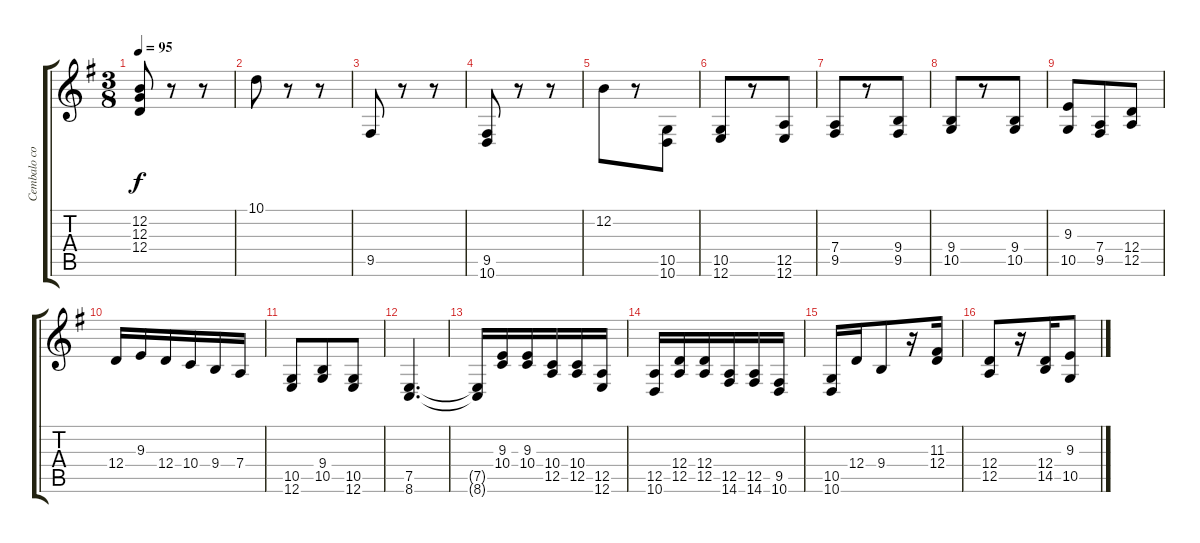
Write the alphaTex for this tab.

\track ("Cembalo concertato." "Cembalo co") {instrument harpsichord}
\staff {score tabs}
\tuning (E4 B3 G3 D3 A2 E2) {hide}
\ts (3 8)
\tempo 95
\clef g2
\ks g
(12.2 12.3 12.4).8{dy f} r.8 r.8 |
10.1.8 r.8 r.8 |
9.5.8 r.8 r.8 |
(9.5 10.6).8 r.8 r.8 |
12.2.8 r.8 (10.5 10.6).8{beam Down} |
(10.5 12.6).8 r.8 (12.5 12.6).8 |
(7.4 9.5).8 r.8 (9.4 9.5).8 |
(9.4 10.5).8 r.8 (9.4 10.5).8 |
(9.3 10.5).8{beam Up} (7.4 9.5).8{beam Up} (12.4 12.5).8{beam Up} |
12.4.16 9.3.16{beam merge} 12.4.16 10.4.16{beam merge} 9.4.16 7.4.16 |
(10.5 12.6).8 (9.4 10.5).8 (10.5 12.6).8 |
(7.5 8.6).4{d} |
(7.5{t} 8.6{t}).16 (9.3 10.4).16{beam merge} (9.3 10.4).16 (10.4 12.5).16{beam merge} (10.4 12.5).16 (12.5 12.6).16 |
(12.5 10.6).16 (12.4 12.5).16{beam merge} (12.4 12.5).16 (12.5 14.6).16{beam merge} (12.5 14.6).16 (9.5 10.6).16 |
(10.5 10.6).16 12.4.16{beam merge} 9.4.8 r.16 (11.3 12.4).16{beam Up} |
(12.4 12.5).8 r.16 (12.4 14.5).16{beam merge} (9.3 10.5).8
